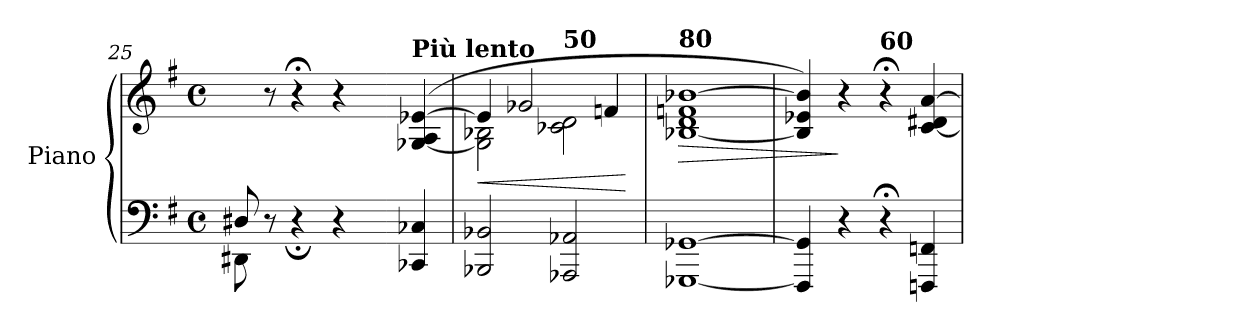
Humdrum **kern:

**kern	**kern	**dynam
*part1	*part1	*part1
*staff2	*staff1	*staff1/2
*I"Piano	*	*
*I'Pno.	*	*
*clefF4	*clefG2	*
*k[f#]	*k[f#]	*
*M4/4	*M4/4	*
*met(c)	*met(c)	*
=25	=25	=25
*^	*	*
8D#X/	8DD#X\	8ryy	.
2ryy	8r	8r	.
.	4r;<	4r;<	.
.	4r	4r	.
8ryy	.	.	.
*v	*v	*	*
!!LO:PB:g=z
=25X2-	=25X2-	=25X2-
!	!LO:TX:a:B:t=Più lento	!
!	!	!LO:DY:b
4CC-X/ 4C-X/	(>[4G-X/ 4A/ [4e-X/	other-dynamics
=26	=26	=26
!	!	!LO:HP:b
*	*^	*
2BBB-X/ 2BB-X/	2G-\] 2B-X\	4e-/]	<
.	.	2g-X/	.
!	!LO:TX:a:B:t=50	!	!
2AAA-X/ 2AA-X/	2c-X\ 2d\	.	.
.	.	4fn/	.
*	*v	*v	*
.	.	[
=27	=27	=27
!	!LO:TX:a:B:t=80	!
!	!	!LO:HP:b
[1GGG-X [1GG-X	[1B-X 1d 1fn [1b-X	>
=28	=28	=28
4FFF#/] 4GG-/]	4B-/] 4e-X/ 4b-/])	.
4r	4r	]
!	!LO:TX:a:B:t=60	!
4r;<	4r;<	.
4FFFn/ 4FFn/	[4c/ 4d#X/ [4a/	.
=	=	=
*-	*-	*-
